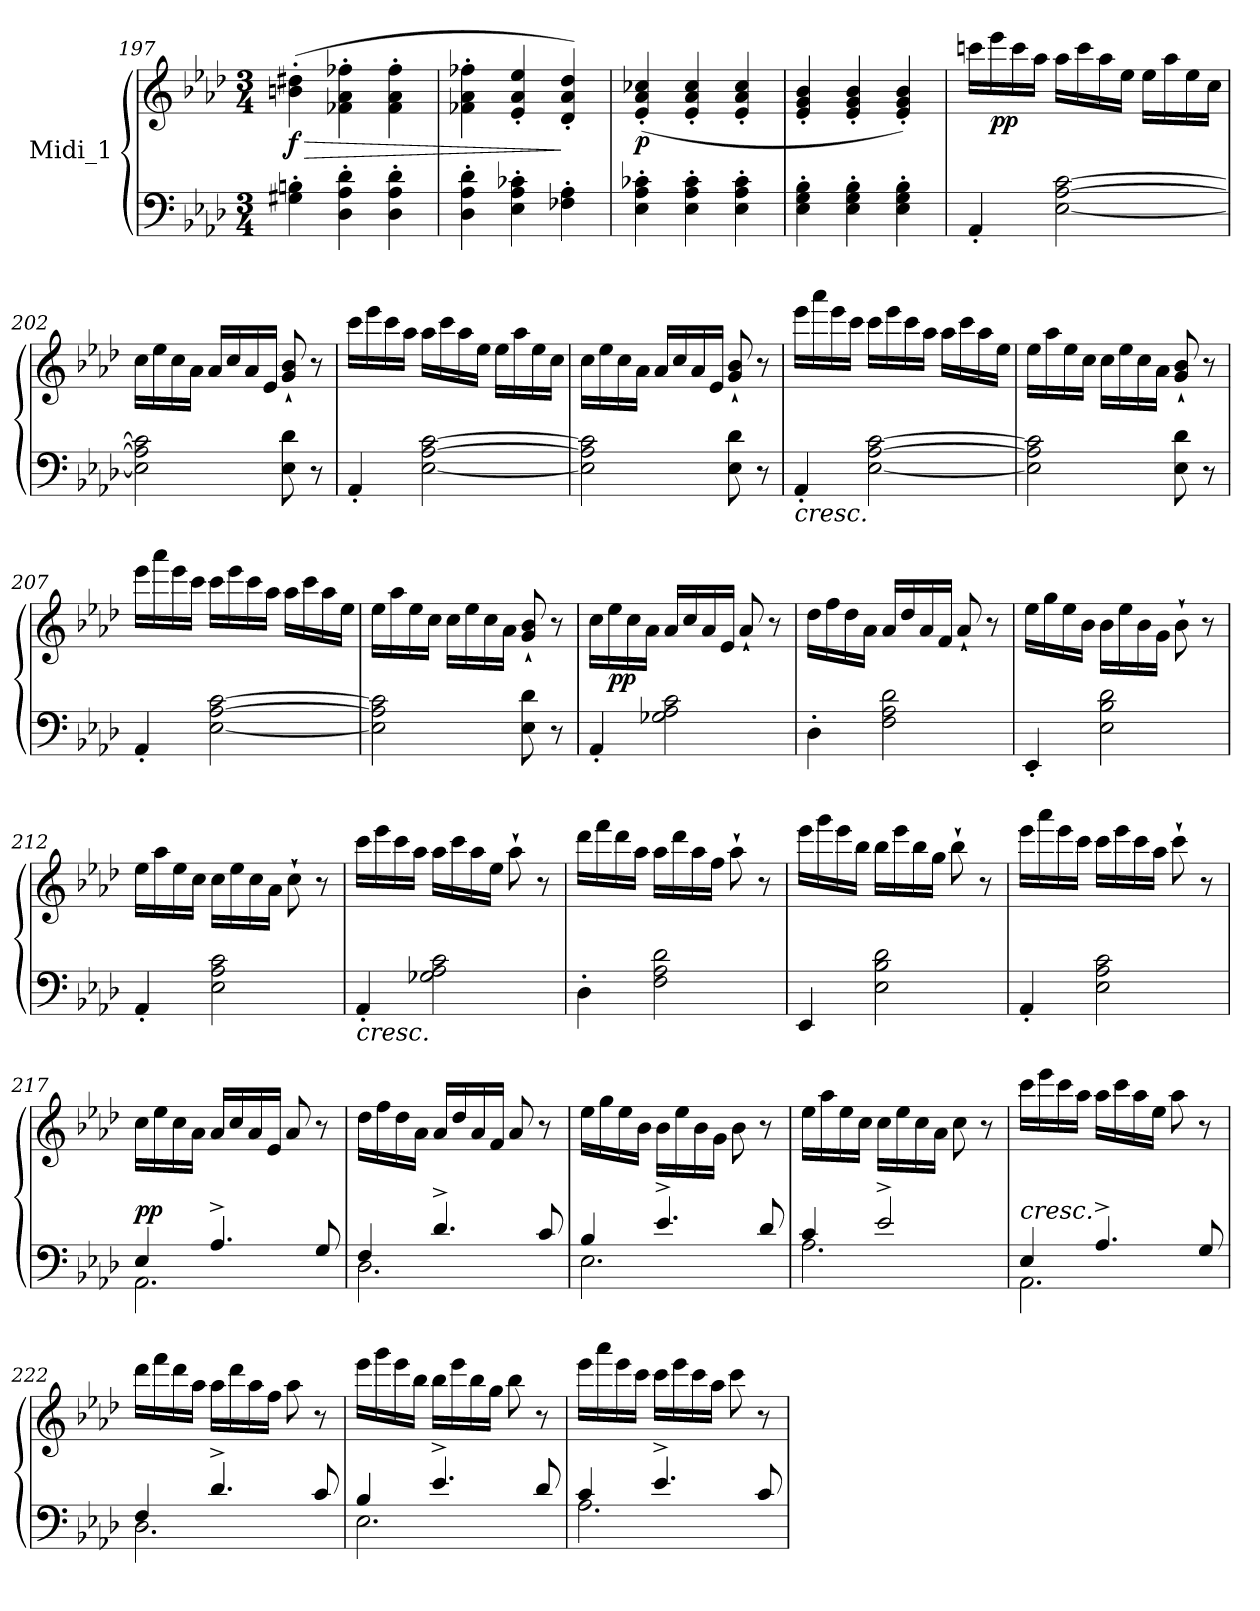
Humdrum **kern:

**kern	**kern	**dynam
*part1	*part1	*part1
*staff2	*staff1	*staff1/2
*I"Midi_1	*	*
*clefF4	*clefG2	*
*k[b-e-a-d-]	*k[b-e-a-d-]	*
*A-:	*A-:	*
*M3/4	*M3/4	*
=197	=197	=197
!	!	!LO:HP:b
!	!	!LO:DY:n=1:b
4G#X\' 4Bn\'	(>4bn\' 4dd#X\'	> f
4D-i\' 4A-i\' 4d-i\'	4f-X\' 4a-i\' 4ff-X\'	.
4D-\' 4A-\' 4d-\'	4f-\' 4a-\' 4ff-\'	.
=198	=198	=198
4D-\' 4A-\' 4d-\'	4f-X\' 4a-\' 4ff-X\'	.
4E-\' 4A-\' 4c-X\'	4e-/'> 4a-/'> 4ee-/'>	.
4F-X\' 4A-\'	4d-/'> 4a-/'> 4dd-/'>)	]
=199	=199	=199
!	!	!LO:DY:b
4E-\' 4A-\' 4c-X\'	(<4e-/' 4a-/' 4cc-X/'	p
4E-\' 4A-\' 4c-\'	4e-/' 4a-/' 4cc-/'	.
4E-\' 4A-\' 4c-\'	4e-/' 4a-/' 4cc-/'	.
=200	=200	=200
4E-\' 4G\' 4B-\'	4e-/' 4g/' 4b-/'	.
4E-\' 4G\' 4B-\'	4e-/' 4g/' 4b-/'	.
4E-\' 4G\' 4B-\'	4e-/' 4g/' 4b-/')	.
!!LO:LB:g=z
=201	=201	=201
4AA-'/	16cccni\LL	.
!	!	!LO:DY:b
.	16eee-\	pp
.	16ccc\	.
.	16aa-\JJ	.
[2E-\ [2A-\ [2c\	16aa-\LL	.
.	16ccc\	.
.	16aa-\	.
.	16ee-\JJ	.
.	16ee-\LL	.
.	16aa-\	.
.	16ee-\	.
.	16cc\JJ	.
=202	=202	=202
2E-\] 2A-\] 2c\]	16cc\LL	.
.	16ee-\	.
.	16cc\	.
.	16a-\JJ	.
.	16a-/LL	.
.	16cc/	.
.	16a-/	.
.	16e-/JJ	.
8E-\ 8d-\	8g/` 8b-/`	.
8r	8r	.
=203	=203	=203
4AA-'/	16ccc\LL	.
.	16eee-\	.
.	16ccc\	.
.	16aa-\JJ	.
[2E-\ [2A-\ [2c\	16aa-\LL	.
.	16ccc\	.
.	16aa-\	.
.	16ee-\JJ	.
.	16ee-\LL	.
.	16aa-\	.
.	16ee-\	.
.	16cc\JJ	.
=204	=204	=204
2E-\] 2A-\] 2c\]	16cc\LL	.
.	16ee-\	.
.	16cc\	.
.	16a-\JJ	.
.	16a-/LL	.
.	16cc/	.
.	16a-/	.
.	16e-/JJ	.
8E-\ 8d-\	8g/` 8b-/`	.
8r	8r	.
!!LO:LB:g=z
=205	=205	=205
!LO:TX:b:i:t=cresc.	!	!
4AA-'/	16eee-\LL	.
.	16aaa-\	.
.	16eee-\	.
.	16ccc\JJ	.
[2E-\ [2A-\ [2c\	16ccc\LL	.
.	16eee-\	.
.	16ccc\	.
.	16aa-\JJ	.
.	16aa-\LL	.
.	16ccc\	.
.	16aa-\	.
.	16ee-\JJ	.
=206	=206	=206
2E-\] 2A-\] 2c\]	16ee-\LL	.
.	16aa-\	.
.	16ee-\	.
.	16cc\JJ	.
.	16cc\LL	.
.	16ee-\	.
.	16cc\	.
.	16a-\JJ	.
8E-\ 8d-\	8g/`> 8b-/`>	.
8r	8r	.
=207	=207	=207
4AA-'/	16eee-\LL	.
.	16aaa-\	.
.	16eee-\	.
.	16ccc\JJ	.
[2E-\ [2A-\ [2c\	16ccc\LL	.
.	16eee-\	.
.	16ccc\	.
.	16aa-\JJ	.
.	16aa-\LL	.
.	16ccc\	.
.	16aa-\	.
.	16ee-\JJ	.
=208	=208	=208
2E-\] 2A-\] 2c\]	16ee-\LL	.
.	16aa-\	.
.	16ee-\	.
.	16cc\JJ	.
.	16cc\LL	.
.	16ee-\	.
.	16cc\	.
.	16a-\JJ	.
8E-\ 8d-\	8g/`> 8b-/`>	.
8r	8r	.
!!LO:LB:g=z
=209	=209	=209
4AA-'/	16cc\LL	.
!	!	!LO:DY:b
.	16ee-\	pp
.	16cc\	.
.	16a-\JJ	.
2G-X\ 2A-\ 2c\	16a-/LL	.
.	16cc/	.
.	16a-/	.
.	16e-/JJ	.
.	8a-`>/	.
.	8r	.
=210	=210	=210
4D-'\	16dd-\LL	.
.	16ff\	.
.	16dd-\	.
.	16a-\JJ	.
2F\ 2A-\ 2d-\	16a-/LL	.
.	16dd-/	.
.	16a-/	.
.	16f/JJ	.
.	8a-`>/	.
.	8r	.
=211	=211	=211
4EE-'/	16ee-\LL	.
.	16gg\	.
.	16ee-\	.
.	16b-\JJ	.
2E-\ 2B-\ 2d-\	16b-\LL	.
.	16ee-\	.
.	16b-\	.
.	16g\JJ	.
.	8b-`\	.
.	8r	.
=212	=212	=212
4AA-'/	16ee-\LL	.
.	16aa-\	.
.	16ee-\	.
.	16cc\JJ	.
2E-\ 2A-\ 2c\	16cc\LL	.
.	16ee-\	.
.	16cc\	.
.	16a-\JJ	.
.	8cc`\	.
.	8r	.
!!LO:LB:g=z
=213	=213	=213
!LO:TX:b:i:t=cresc.	!	!
4AA-'/	16ccc\LL	.
.	16eee-\	.
.	16ccc\	.
.	16aa-\JJ	.
2G-X\ 2A-\ 2c\	16aa-\LL	.
.	16ccc\	.
.	16aa-\	.
.	16ee-\JJ	.
.	8aa-`\	.
.	8r	.
=214	=214	=214
4D-'\	16ddd-\LL	.
.	16fff\	.
.	16ddd-\	.
.	16aa-\JJ	.
2F\ 2A-\ 2d-\	16aa-\LL	.
.	16ddd-\	.
.	16aa-\	.
.	16ff\JJ	.
.	8aa-`\	.
.	8r	.
=215	=215	=215
4EE-/	16eee-\LL	.
.	16ggg\	.
.	16eee-\	.
.	16bb-\JJ	.
2E-\ 2B-\ 2d-\	16bb-\LL	.
.	16eee-\	.
.	16bb-\	.
.	16gg\JJ	.
.	8bb-`\	.
.	8r	.
=216	=216	=216
4AA-'/	16eee-\LL	.
.	16aaa-\	.
.	16eee-\	.
.	16ccc\JJ	.
2E-\ 2A-\ 2c\	16ccc\LL	.
.	16eee-\	.
.	16ccc\	.
.	16aa-\JJ	.
.	8ccc`\	.
.	8r	.
!!LO:LB:g=z
=217	=217	=217
*^	*	*
!	!	!	!LO:DY:a=2
4E-/	2.AA-\	16cc\LL	pp
.	.	16ee-\	.
.	.	16cc\	.
.	.	16a-\JJ	.
4.A-^/	.	16a-/LL	.
.	.	16cc/	.
.	.	16a-/	.
.	.	16e-/JJ	.
.	.	8a-/	.
8G/	.	8r	.
=218	=218	=218	=218
4F/	2.D-\	16dd-\LL	.
.	.	16ff\	.
.	.	16dd-\	.
.	.	16a-\JJ	.
4.d-^/	.	16a-/LL	.
.	.	16dd-/	.
.	.	16a-/	.
.	.	16f/JJ	.
.	.	8a-/	.
8c/	.	8r	.
=219	=219	=219	=219
4B-/	2.E-\	16ee-\LL	.
.	.	16gg\	.
.	.	16ee-\	.
.	.	16b-\JJ	.
4.e-^/	.	16b-\LL	.
.	.	16ee-\	.
.	.	16b-\	.
.	.	16g\JJ	.
.	.	8b-\	.
8d-/	.	8r	.
=220	=220	=220	=220
4c/	2.A-\	16ee-\LL	.
.	.	16aa-\	.
.	.	16ee-\	.
.	.	16cc\JJ	.
2e-^/	.	16cc\LL	.
.	.	16ee-\	.
.	.	16cc\	.
.	.	16a-\JJ	.
.	.	8cc\	.
.	.	8r	.
!!LO:LB:g=z
=221	=221	=221	=221
!LO:TX:a:i:t=cresc.	!	!	!
4E-/	2.AA-\	16ccc\LL	.
.	.	16eee-\	.
.	.	16ccc\	.
.	.	16aa-\JJ	.
4.A-^/	.	16aa-\LL	.
.	.	16ccc\	.
.	.	16aa-\	.
.	.	16ee-\JJ	.
.	.	8aa-\	.
8G/	.	8r	.
=222	=222	=222	=222
4F/	2.D-\	16ddd-\LL	.
.	.	16fff\	.
.	.	16ddd-\	.
.	.	16aa-\JJ	.
4.d-^/	.	16aa-\LL	.
.	.	16ddd-\	.
.	.	16aa-\	.
.	.	16ff\JJ	.
.	.	8aa-\	.
8c/	.	8r	.
=223	=223	=223	=223
4B-/	2.E-\	16eee-\LL	.
.	.	16ggg\	.
.	.	16eee-\	.
.	.	16bb-\JJ	.
4.e-^/	.	16bb-\LL	.
.	.	16eee-\	.
.	.	16bb-\	.
.	.	16gg\JJ	.
.	.	8bb-\	.
8d-/	.	8r	.
=224	=224	=224	=224
4c/	2.A-\	16eee-\LL	.
.	.	16aaa-\	.
.	.	16eee-\	.
.	.	16ccc\JJ	.
4.e-^/	.	16ccc\LL	.
.	.	16eee-\	.
.	.	16ccc\	.
.	.	16aa-\JJ	.
.	.	8ccc\	.
8c/	.	8r	.
*v	*v	*	*
=	=	=
*-	*-	*-
